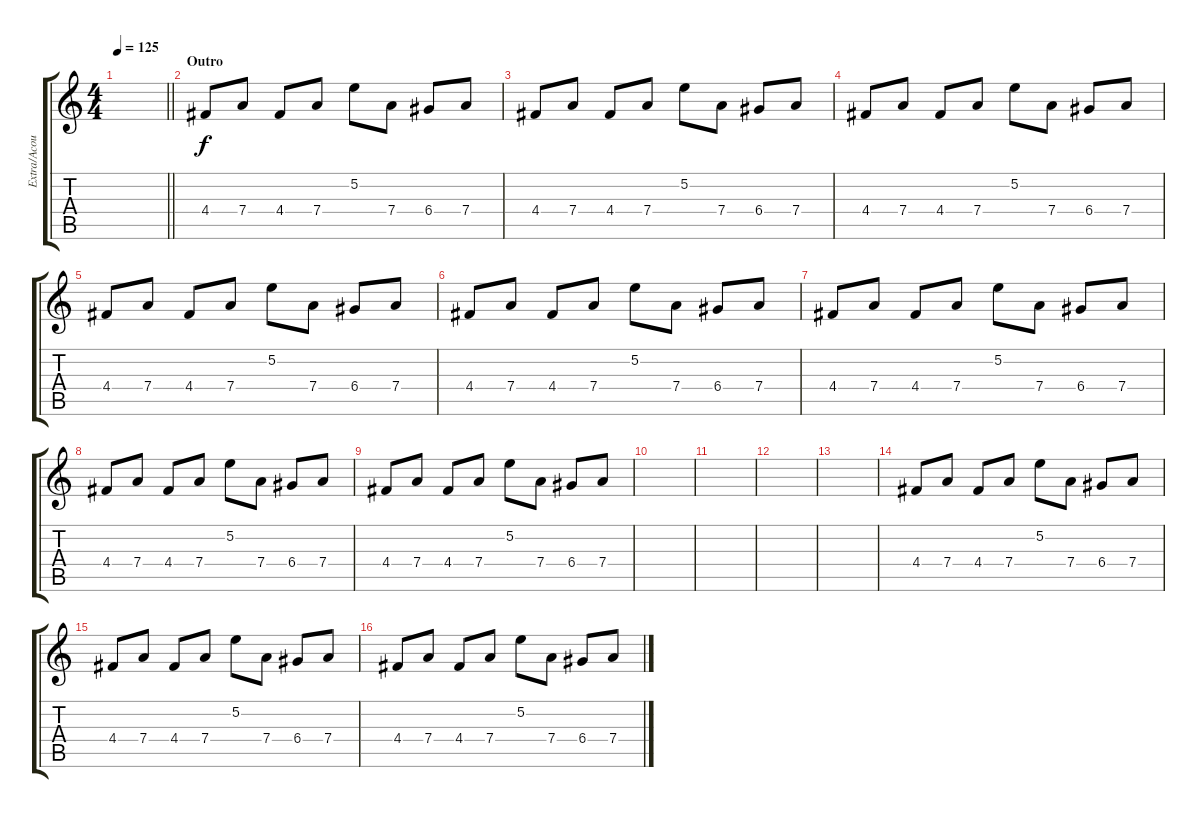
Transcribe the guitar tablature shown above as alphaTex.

\track ("Extra/Acoustic" "Extra/Acou") {instrument acousticguitarsteel}
\staff {score tabs}
\tuning (E4 B3 G3 D3 A2 E2) {hide}
\ts (4 4)
\tempo 125
\clef g2
\barLineRight lightlight
\ks c
|
\section ("" "Outro")
4.4.8{volume 10 instrument electricguitarclean} 7.4.8 4.4.8 7.4.8 5.2.8 7.4.8 6.4.8 7.4.8 |
4.4.8 7.4.8 4.4.8 7.4.8 5.2.8 7.4.8 6.4.8 7.4.8 |
4.4.8 7.4.8 4.4.8 7.4.8 5.2.8 7.4.8 6.4.8 7.4.8 |
4.4.8 7.4.8 4.4.8 7.4.8 5.2.8 7.4.8 6.4.8 7.4.8 |
4.4.8 7.4.8 4.4.8 7.4.8 5.2.8 7.4.8 6.4.8 7.4.8 |
4.4.8 7.4.8 4.4.8 7.4.8 5.2.8 7.4.8 6.4.8 7.4.8 |
4.4.8 7.4.8 4.4.8 7.4.8 5.2.8 7.4.8 6.4.8 7.4.8 |
4.4.8 7.4.8 4.4.8 7.4.8 5.2.8 7.4.8 6.4.8 7.4.8 |
|
|
|
|
4.4.8 7.4.8 4.4.8 7.4.8 5.2.8 7.4.8 6.4.8 7.4.8 |
4.4.8 7.4.8 4.4.8 7.4.8 5.2.8 7.4.8 6.4.8 7.4.8 |
4.4.8 7.4.8 4.4.8 7.4.8 5.2.8 7.4.8 6.4.8 7.4.8
